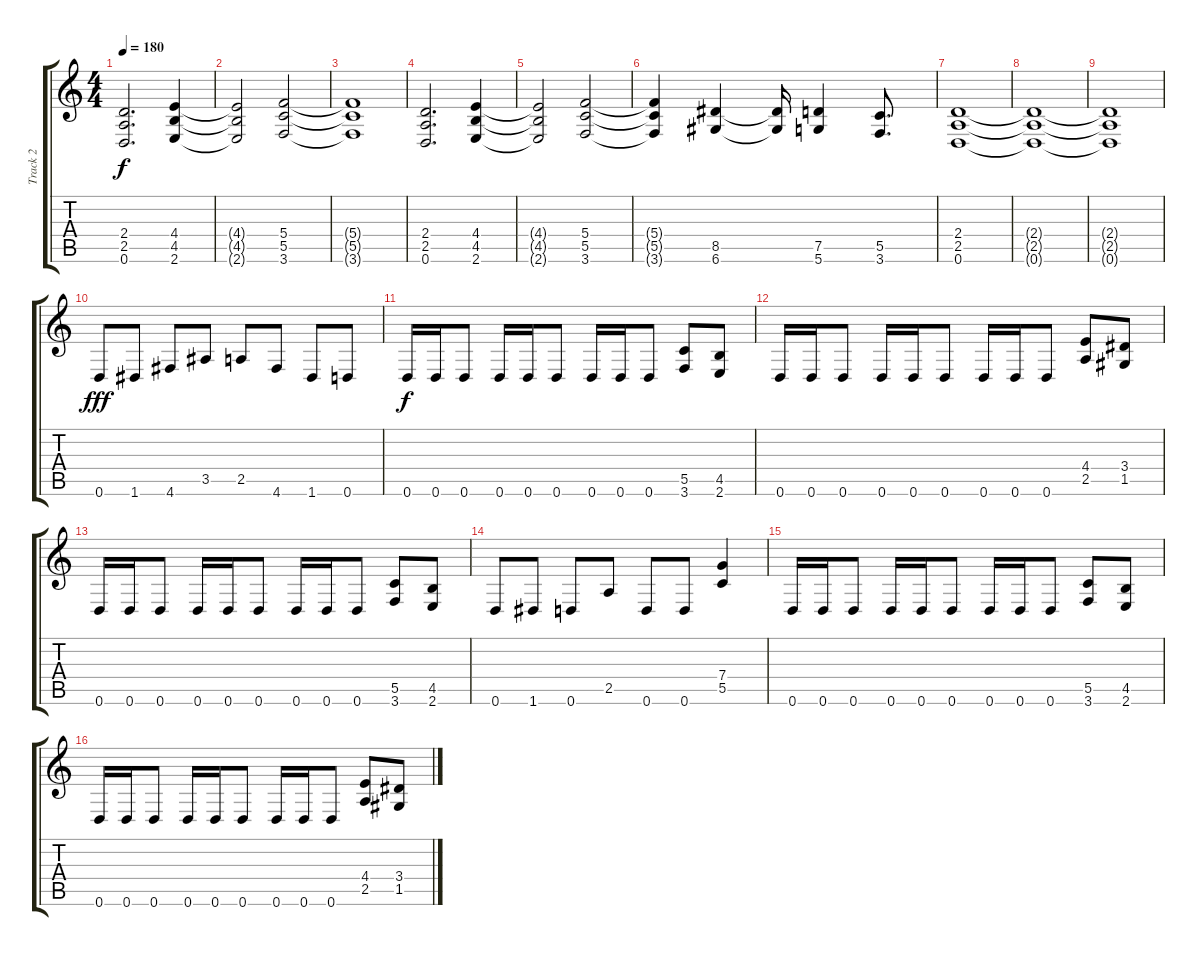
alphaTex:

\track ("Track 2" "Track 2") {instrument distortionguitar}
\staff {score tabs}
\tuning (D4 A3 F3 C3 G2 D2) {hide}
\ts (4 4)
\tempo 180
\clef g2
\ks c
(2.4 2.5 0.6).2{d dy f instrument distortionguitar} (4.4 4.5 2.6).4 |
(4.4{t} 4.5{t} 2.6{t}).2 (5.4 5.5 3.6).2 |
(5.4{t} 5.5{t} 3.6{t}).1 |
(2.4 2.5 0.6).2{d} (4.4 4.5 2.6).4 |
(4.4{t} 4.5{t} 2.6{t}).2 (5.4 5.5 3.6).2 |
(5.4{t} 5.5{t} 3.6{t}).4 (8.5 6.6).4 (8.5{t} 6.6{t}).16 (7.5 5.6).4 (5.5 3.6).8{d} |
(2.4 2.5 0.6).1 |
(2.4{t} 2.5{t} 0.6{t}).1 |
(2.4{t} 2.5{t} 0.6{t}).1 |
0.6.8{dy fff} 1.6.8 4.6.8 3.5.8 2.5.8 4.6.8 1.6.8 0.6.8 |
0.6.16{dy f} 0.6.16 0.6.8 0.6.16 0.6.16 0.6.8 0.6.16 0.6.16 0.6.8 (5.5 3.6).8 (4.5 2.6).8 |
0.6.16 0.6.16 0.6.8 0.6.16 0.6.16 0.6.8 0.6.16 0.6.16 0.6.8 (4.4 2.5).8 (3.4 1.5).8 |
0.6.16 0.6.16 0.6.8 0.6.16 0.6.16 0.6.8 0.6.16 0.6.16 0.6.8 (5.5 3.6).8 (4.5 2.6).8 |
0.6.8 1.6.8 0.6.8 2.5.8 0.6.8 0.6.8 (7.4 5.5).4 |
0.6.16 0.6.16 0.6.8 0.6.16 0.6.16 0.6.8 0.6.16 0.6.16 0.6.8 (5.5 3.6).8 (4.5 2.6).8 |
0.6.16 0.6.16 0.6.8 0.6.16 0.6.16 0.6.8 0.6.16 0.6.16 0.6.8 (4.4 2.5).8 (3.4 1.5).8
